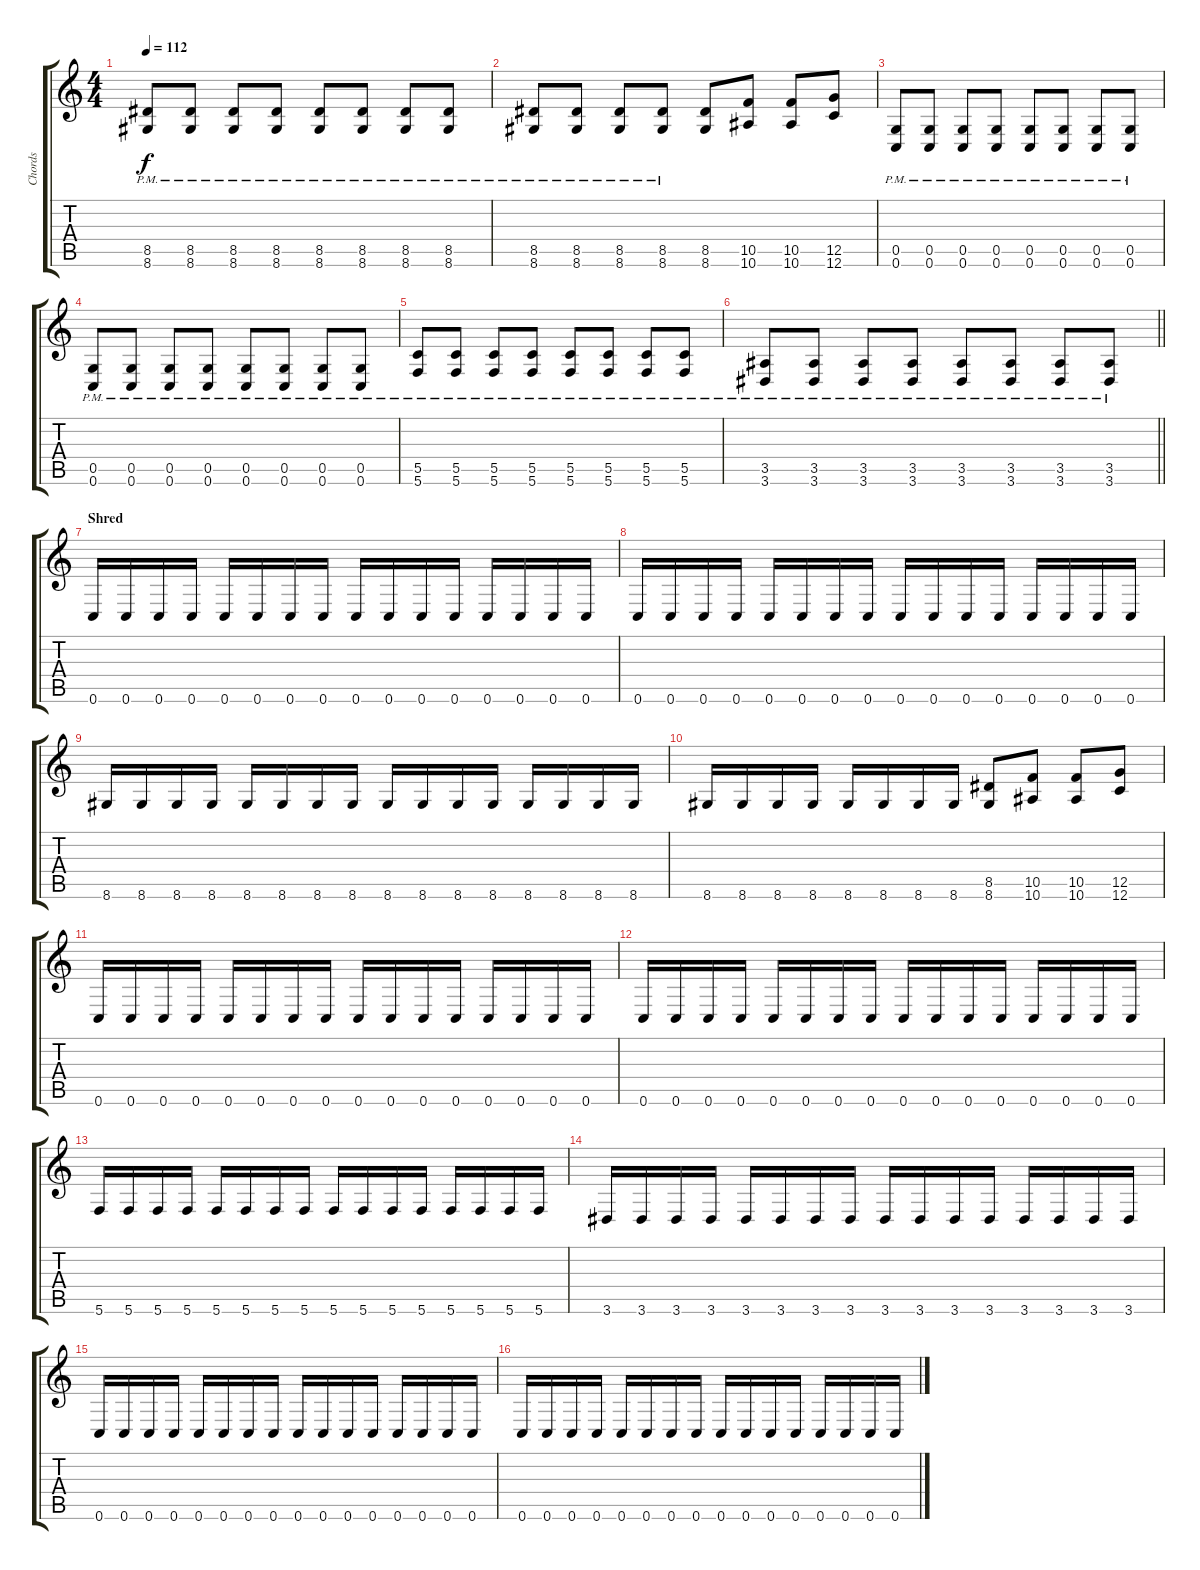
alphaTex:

\track ("Chords" "Chords") {instrument overdrivenguitar}
\staff {score tabs}
\tuning (D4 A3 F3 C3 G2 C2) {hide}
\ts (4 4)
\tempo 112
\clef g2
\ks c
(8.5{pm} 8.6{pm}).8{dy f} (8.5{pm} 8.6{pm}).8 (8.5{pm} 8.6{pm}).8 (8.5{pm} 8.6{pm}).8 (8.5{pm} 8.6{pm}).8 (8.5{pm} 8.6{pm}).8 (8.5{pm} 8.6{pm}).8 (8.5{pm} 8.6{pm}).8 |
(8.5{pm} 8.6{pm}).8 (8.5{pm} 8.6{pm}).8 (8.5{pm} 8.6{pm}).8 (8.5{pm} 8.6{pm}).8 (8.5 8.6).8 (10.5 10.6).8 (10.5 10.6).8 (12.5 12.6).8 |
(0.5{pm} 0.6{pm}).8 (0.5{pm} 0.6{pm}).8 (0.5{pm} 0.6{pm}).8 (0.5{pm} 0.6{pm}).8 (0.5{pm} 0.6{pm}).8 (0.5{pm} 0.6{pm}).8 (0.5{pm} 0.6{pm}).8 (0.5{pm} 0.6{pm}).8 |
(0.5{pm} 0.6{pm}).8 (0.5{pm} 0.6{pm}).8 (0.5{pm} 0.6{pm}).8 (0.5{pm} 0.6{pm}).8 (0.5{pm} 0.6{pm}).8 (0.5{pm} 0.6{pm}).8 (0.5{pm} 0.6{pm}).8 (0.5{pm} 0.6{pm}).8 |
(5.5{pm} 5.6{pm}).8 (5.5{pm} 5.6{pm}).8 (5.5{pm} 5.6{pm}).8 (5.5{pm} 5.6{pm}).8 (5.5{pm} 5.6{pm}).8 (5.5{pm} 5.6{pm}).8 (5.5{pm} 5.6{pm}).8 (5.5{pm} 5.6{pm}).8 |
\barLineRight lightlight
(3.5{pm} 3.6{pm}).8 (3.5{pm} 3.6{pm}).8 (3.5{pm} 3.6{pm}).8 (3.5{pm} 3.6{pm}).8 (3.5{pm} 3.6{pm}).8 (3.5{pm} 3.6{pm}).8 (3.5{pm} 3.6{pm}).8 (3.5{pm} 3.6{pm}).8 |
\section ("" "Shred")
0.6.16 0.6.16 0.6.16 0.6.16 0.6.16 0.6.16 0.6.16 0.6.16 0.6.16 0.6.16 0.6.16 0.6.16 0.6.16 0.6.16 0.6.16 0.6.16 |
0.6.16 0.6.16 0.6.16 0.6.16 0.6.16 0.6.16 0.6.16 0.6.16 0.6.16 0.6.16 0.6.16 0.6.16 0.6.16 0.6.16 0.6.16 0.6.16 |
8.6.16 8.6.16 8.6.16 8.6.16 8.6.16 8.6.16 8.6.16 8.6.16 8.6.16 8.6.16 8.6.16 8.6.16 8.6.16 8.6.16 8.6.16 8.6.16 |
8.6.16 8.6.16 8.6.16 8.6.16 8.6.16 8.6.16 8.6.16 8.6.16 (8.5 8.6).8 (10.5 10.6).8 (10.5 10.6).8 (12.5 12.6).8 |
0.6.16 0.6.16 0.6.16 0.6.16 0.6.16 0.6.16 0.6.16 0.6.16 0.6.16 0.6.16 0.6.16 0.6.16 0.6.16 0.6.16 0.6.16 0.6.16 |
0.6.16 0.6.16 0.6.16 0.6.16 0.6.16 0.6.16 0.6.16 0.6.16 0.6.16 0.6.16 0.6.16 0.6.16 0.6.16 0.6.16 0.6.16 0.6.16 |
5.6.16 5.6.16 5.6.16 5.6.16 5.6.16 5.6.16 5.6.16 5.6.16 5.6.16 5.6.16 5.6.16 5.6.16 5.6.16 5.6.16 5.6.16 5.6.16 |
3.6.16 3.6.16 3.6.16 3.6.16 3.6.16 3.6.16 3.6.16 3.6.16 3.6.16 3.6.16 3.6.16 3.6.16 3.6.16 3.6.16 3.6.16 3.6.16 |
0.6.16 0.6.16 0.6.16 0.6.16 0.6.16 0.6.16 0.6.16 0.6.16 0.6.16 0.6.16 0.6.16 0.6.16 0.6.16 0.6.16 0.6.16 0.6.16 |
0.6.16 0.6.16 0.6.16 0.6.16 0.6.16 0.6.16 0.6.16 0.6.16 0.6.16 0.6.16 0.6.16 0.6.16 0.6.16 0.6.16 0.6.16 0.6.16
